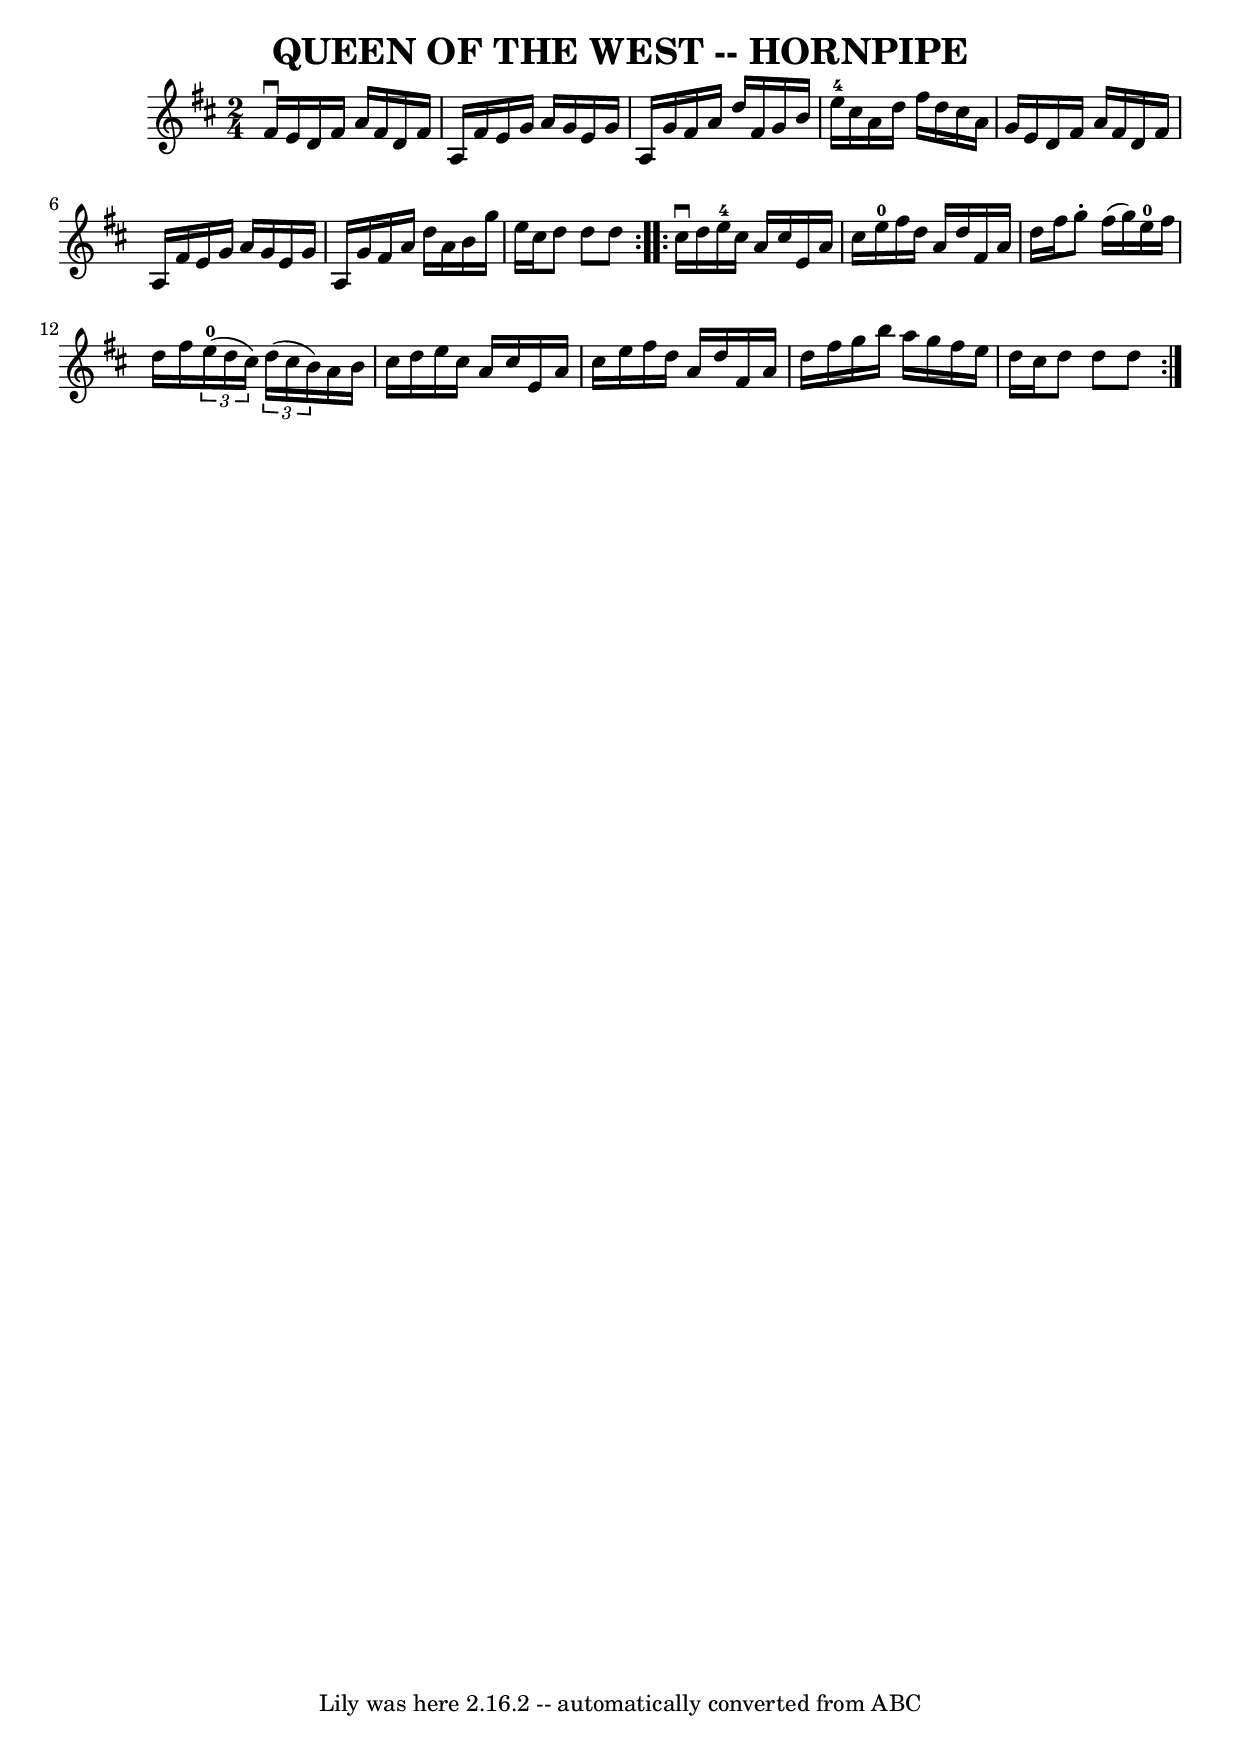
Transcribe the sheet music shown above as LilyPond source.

\version "2.16.2"
\include "Mammoth.ily"
\header {
  %% book = "Ryan's Mammoth Collection of Fiddle Tunes"
  crossRefNumber = "1"
  footnotes = ""
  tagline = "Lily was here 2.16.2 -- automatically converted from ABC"
  title = "QUEEN OF THE WEST -- HORNPIPE"

}
voicedefault =  {



  \repeat volta 2 {

    \time 2/4 
    \key d \major
 fis'16^\downbow e'16        |
    d'16    
    fis'16 a'16 fis'16 d'16 fis'16 a16 fis'16    |
    e'16  
    g'16 a'16 g'16 e'16 g'16 a16 g'16    |
    fis'16    
    a'16 d''16 fis'16 g'16 b'16 e''16-4 cis''16    |
    
    a'16 d''16 fis''16 d''16 cis''16 a'16 g'16 e'16    
    |
    |
    d'16 fis'16 a'16 fis'16 d'16 fis'16    
    a16 fis'16    |
    e'16 g'16 a'16 g'16 e'16 g'16 a16 
    g'16    |
    fis'16 a'16 d''16 a'16 b'16 g''16 e''16 
    cis''16    |
    d''8 d''8 d''8    
  }     
  \repeat volta 2 {
    
    cis''16^\downbow d''16        |
    e''16-4 cis''16 a'16    
    cis''16 e'16 a'16 cis''16 e''16-0   |
    fis''16 d''16  
    a'16 d''16 fis'16 a'16 d''16 fis''16    |
    g''8 -.   
    fis''16 (g''16) e''16-0 fis''16 d''16 fis''16    |
    
    \times 2/3 { e''16-0(d''16 cis''16) 
	       }   \times 2/3 { d''16 (
				cis''16 b'16) 
			      } a'16 b'16 cis''16 d''16    |
    
    |
    e''16 cis''16 a'16 cis''16 e'16 a'16 cis''16    
    e''16    |
    fis''16 d''16 a'16 d''16 fis'16 a'16    
    d''16 fis''16    |
    g''16 b''16 a''16 g''16 fis''16    
    e''16 d''16 cis''16    |
    d''8 d''8 d''8    
  }   

}

\score{
  <<

    \context Staff="default"
    {
      \voicedefault 
      
    }

  >>
  \layout {
    
  }
  \midi {
  }

}
